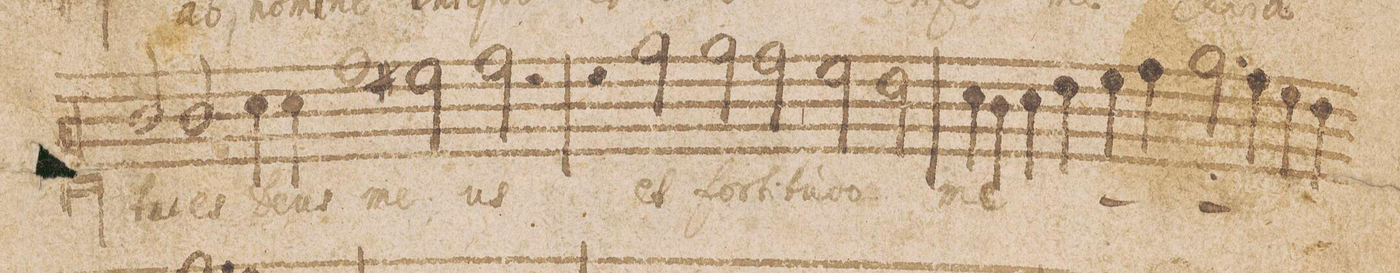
**kern	**text
*I"Canto.	*
*clefC1	*
*k[]	*
*met(C|)	*
*M2/1	*
2g/	tu
2g/	es
=24-	=24-
4a\	De-
4a\	-us
1dd	me-
2cc#X\	.
=25-	=25-
2dd\	-us
2rcc	.
2rcc	.
2ee\	et
=26-	=26-
2ee\	for-
2dd\	-ti-
2ccny\	-tu-
2b\	-do
=27-	=27-
4a\	me-
4g\	.
4a\	.
4b\	.
4cc\	.
4dd\	.
2.ee\	.
=28-	=28-
4dd\	.
4cc\	.
4b\	.
*-	*-
